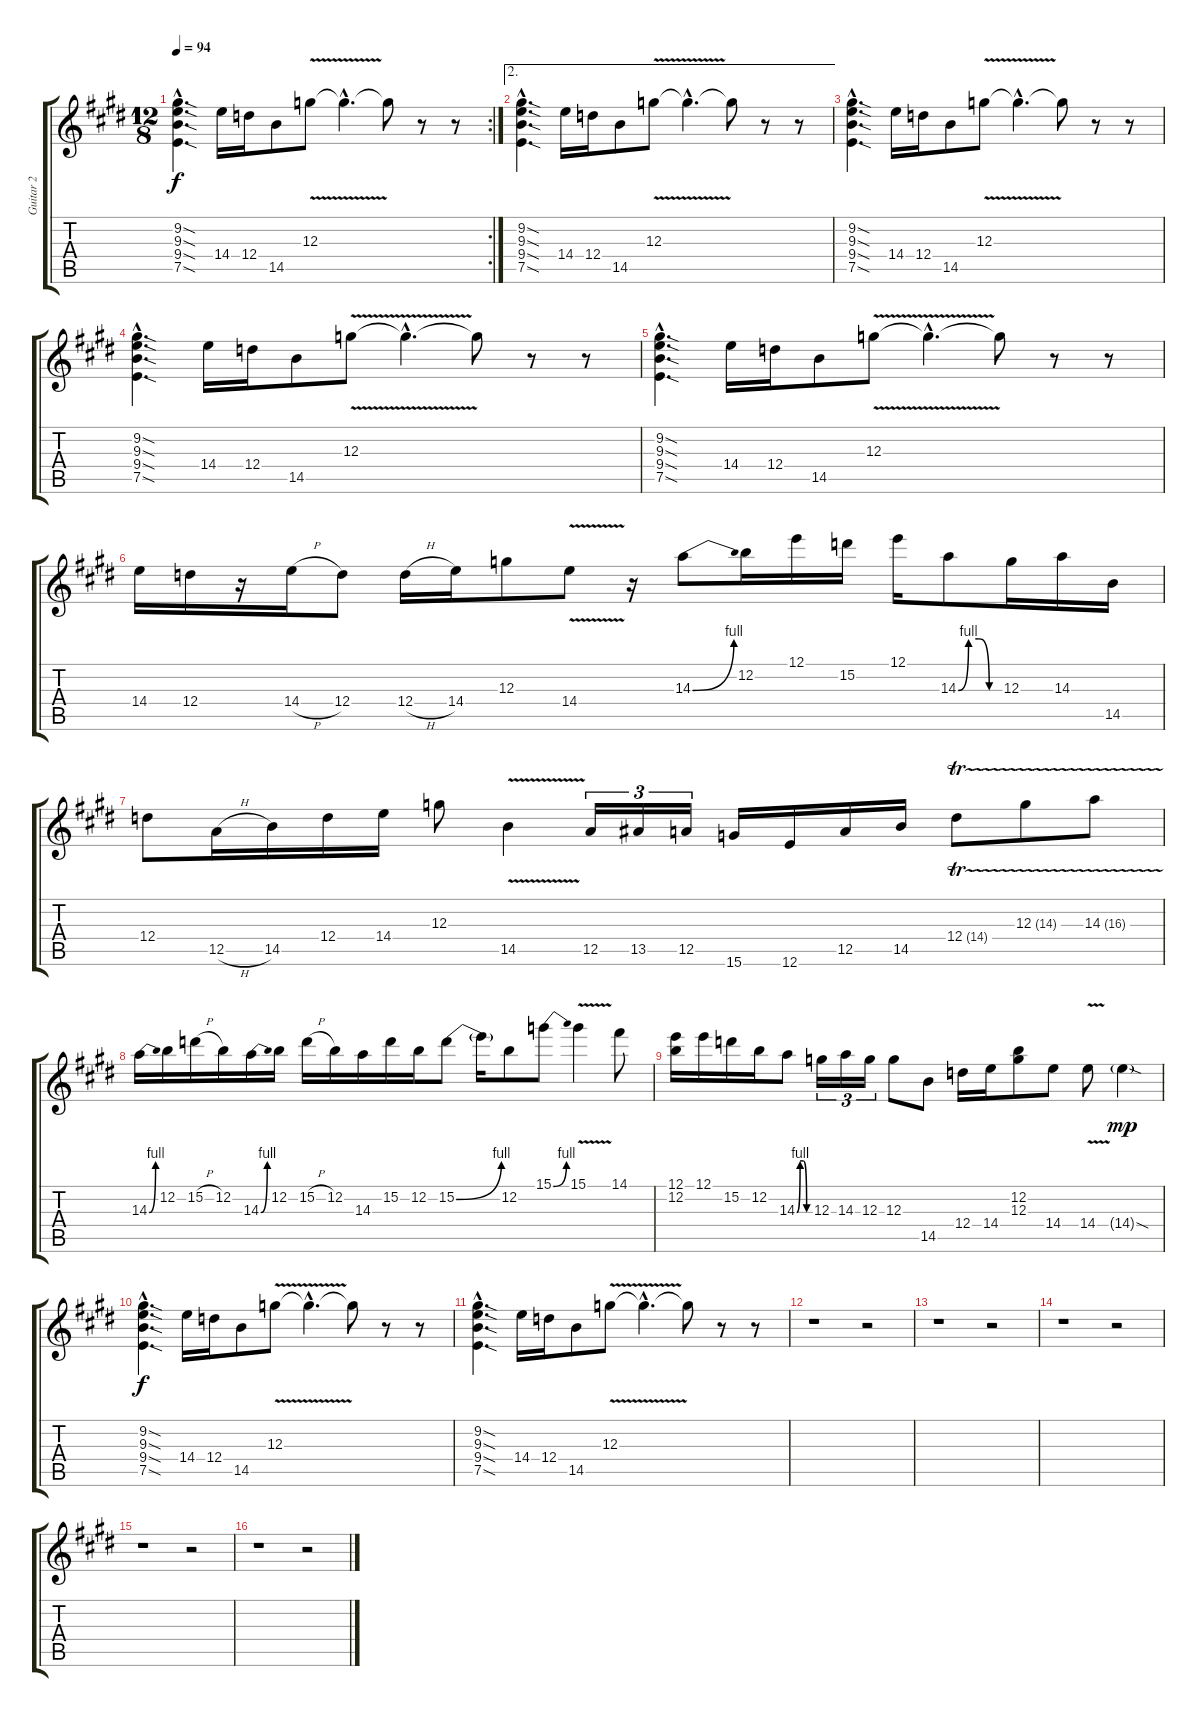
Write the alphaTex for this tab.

\track ("Guitar 2" "Guitar 2") {instrument overdrivenguitar}
\staff {score tabs}
\tuning (E4 B3 G3 D3 A2 E2) {hide}
\rc 2
\ts (12 8)
\tempo 94
\clef g2
\ks e
(9.2{sod hac} 9.3{sod hac} 9.4{sod hac} 7.5{sod hac}).4{d dy f} 14.4.16 12.4.16 14.5.8 12.3{v}.8 12.3{hac t}.4{d} 12.3{t}.8 r.8 r.8 |
\ae 2
(9.2{sod hac} 9.3{sod hac} 9.4{sod hac} 7.5{sod hac}).4{d} 14.4.16 12.4.16 14.5.8 12.3{v}.8 12.3{hac t}.4{d} 12.3{t}.8 r.8 r.8 |
(9.2{sod hac} 9.3{sod hac} 9.4{sod hac} 7.5{sod hac}).4{d} 14.4.16 12.4.16 14.5.8 12.3{v}.8 12.3{hac t}.4{d} 12.3{t}.8 r.8 r.8 |
(9.2{sod hac} 9.3{sod hac} 9.4{sod hac} 7.5{sod hac}).4{d} 14.4.16 12.4.16 14.5.8 12.3{v}.8 12.3{hac t}.4{d} 12.3{t}.8 r.8 r.8 |
(9.2{sod hac} 9.3{sod hac} 9.4{sod hac} 7.5{sod hac}).4{d} 14.4.16 12.4.16 14.5.8 12.3{v}.8 12.3{hac t}.4{d} 12.3{t}.8 r.8 r.8 |
14.4.16{volume 15 instrument overdrivenguitar} 12.4.16 r.16 14.4{h}.16 12.4.8 12.4{h}.16 14.4.16 12.3.8 14.4{v}.8 r.16 14.3{be (bend 0 0 60 4)}.8 12.2.16 12.1.16 15.2.16 12.1.16 14.3{be (custom 0 0 15 4 30 4 45 0 60 0)}.8 12.3.16 14.3.16 14.5.16 |
12.4.8 12.5{h}.16 14.5.16 12.4.16 14.4.16 12.3.8 14.5{v}.4 12.5.16{tu (3 2)} 13.5.16{tu (3 2)} 12.5.16{tu (3 2)} 15.6.16 12.6.16 12.5.16 14.5.16 12.4{tr (14 64)}.8 12.3{tr (14 64)}.8 14.3{tr (16 64)}.8 |
14.3{be (bend 0 0 60 4)}.16 12.2.16 15.2{h}.16 12.2.16 14.3{be (bend 0 0 60 4)}.16 12.2.16 15.2{h}.16 12.2.16 14.3.16 15.2.16 12.2.16 15.2{be (bend 0 0 60 4)}.8 15.2{t}.16 12.2.8 15.1{be (bend 0 0 60 4)}.8 15.1{v}.4 14.1.8 |
(12.1 12.2).16 12.1.16 15.2.16 12.2.16 14.3{be (custom 0 0 15 4 30 4 45 0 60 0)}.8 12.3.16{tu (3 2)} 14.3.16{tu (3 2)} 12.3.16{tu (3 2)} 12.3.8 14.5.8 12.4.16 14.4.16 (12.2 12.3).8 14.4.8 14.4{v}.8 14.4{sod g}.4{dy mp} |
(9.2{sod hac} 9.3{sod hac} 9.4{sod hac} 7.5{sod hac}).4{d dy f volume 11 instrument overdrivenguitar} 14.4.16 12.4.16 14.5.8 12.3{v}.8 12.3{hac t}.4{d} 12.3{t}.8 r.8 r.8 |
(9.2{sod hac} 9.3{sod hac} 9.4{sod hac} 7.5{sod hac}).4{d} 14.4.16 12.4.16 14.5.8 12.3{v}.8 12.3{hac t}.4{d} 12.3{t}.8 r.8 r.8 |
r.1 r.2 |
r.1 r.2 |
r.1 r.2 |
r.1 r.2 |
r.1 r.2
